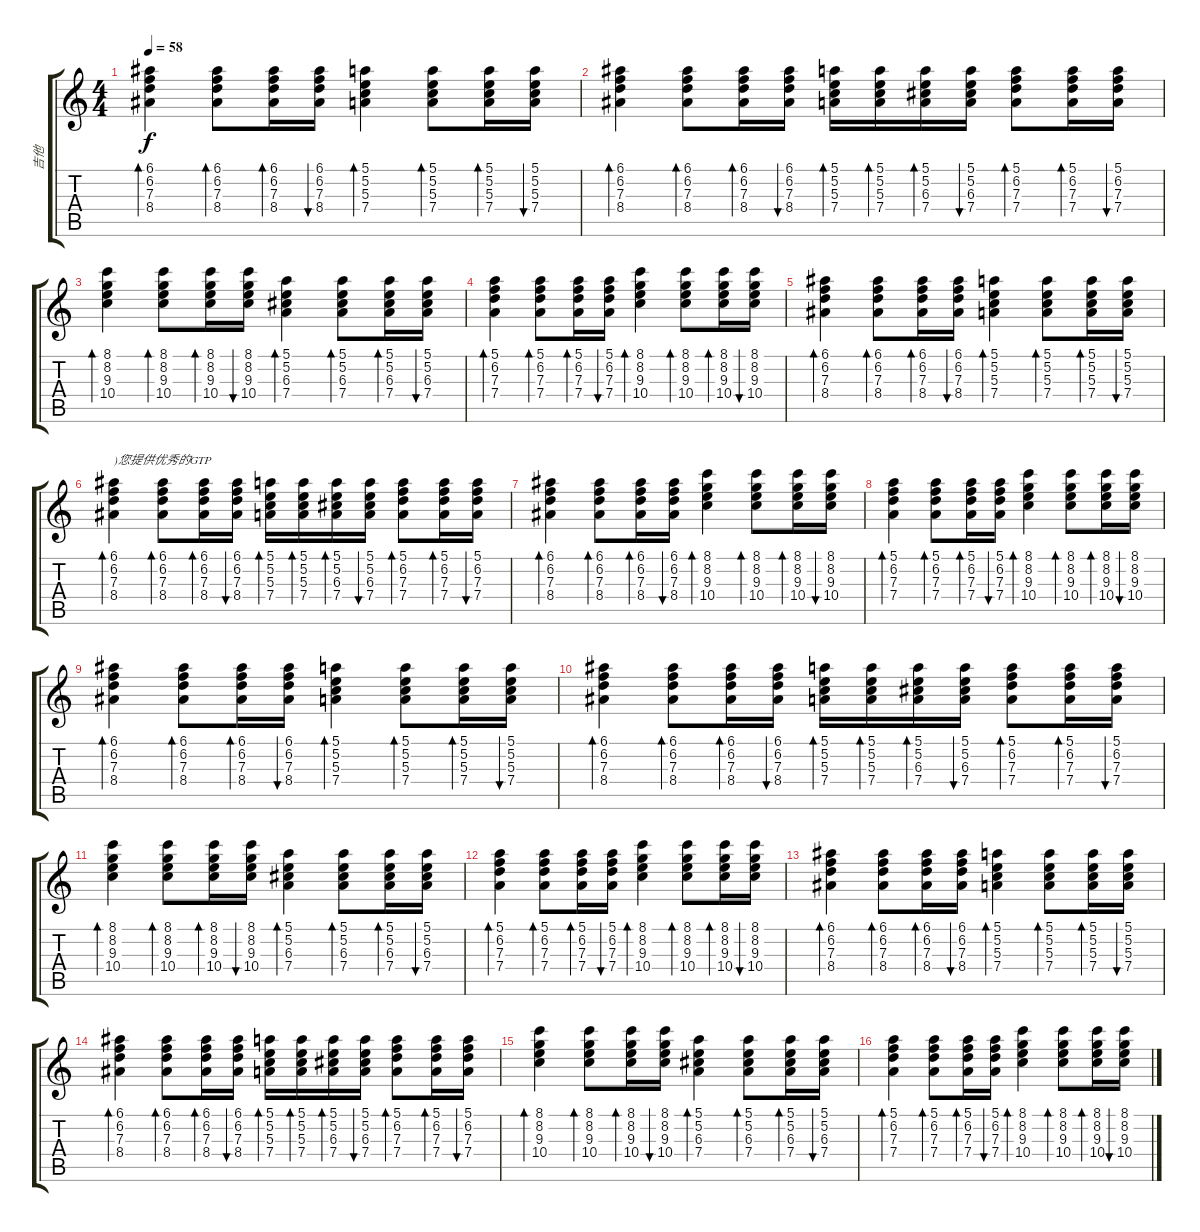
\track ("吉他" "吉他") {instrument electricguitarjazz}
\staff {score tabs}
\tuning (E4 B3 G3 D3 A2 E2) {hide}
\ts (4 4)
\tempo 58
\clef g2
\ks c
(6.1 6.2 7.3 8.4).4{bd 30 dy f} (6.1 6.2 7.3 8.4).8{bd 30} (6.1 6.2 7.3 8.4).16{bd 30} (6.1 6.2 7.3 8.4).16{bu 30} (5.1 5.2 5.3 7.4).4{bd 30} (5.1 5.2 5.3 7.4).8{bd 30} (5.1 5.2 5.3 7.4).16{bd 30} (5.1 5.2 5.3 7.4).16{bu 30} |
(6.1 6.2 7.3 8.4).4{bd 30} (6.1 6.2 7.3 8.4).8{bd 30} (6.1 6.2 7.3 8.4).16{bd 30} (6.1 6.2 7.3 8.4).16{bu 30} (5.1 5.2 5.3 7.4).16{bd 30} (5.1 5.2 5.3 7.4).16{bd 30} (5.1 5.2 6.3 7.4).16{bd 30} (5.1 5.2 6.3 7.4).16{bu 30} (5.1 6.2 7.3 7.4).8{bd 120} (5.1 6.2 7.3 7.4).16{bd 120} (5.1 6.2 7.3 7.4).16{bu 120} |
(8.1 8.2 9.3 10.4).4{bd 30} (8.1 8.2 9.3 10.4).8{bd 30} (8.1 8.2 9.3 10.4).16{bd 30} (8.1 8.2 9.3 10.4).16{bu 30} (5.1 5.2 6.3 7.4).4{bd 30} (5.1 5.2 6.3 7.4).8{bd 30} (5.1 5.2 6.3 7.4).16{bd 30} (5.1 5.2 6.3 7.4).16{bu 30} |
(5.1 6.2 7.3 7.4).4{bd 30} (5.1 6.2 7.3 7.4).8{bd 30} (5.1 6.2 7.3 7.4).16{bd 30} (5.1 6.2 7.3 7.4).16{bu 30} (8.1 8.2 9.3 10.4).4{bd 30} (8.1 8.2 9.3 10.4).8{bd 30} (8.1 8.2 9.3 10.4).16{bd 30} (8.1 8.2 9.3 10.4).16{bu 30} |
(6.1 6.2 7.3 8.4).4{bd 30} (6.1 6.2 7.3 8.4).8{bd 30} (6.1 6.2 7.3 8.4).16{bd 30} (6.1 6.2 7.3 8.4).16{bu 30} (5.1 5.2 5.3 7.4).4{bd 30} (5.1 5.2 5.3 7.4).8{bd 30} (5.1 5.2 5.3 7.4).16{bd 30} (5.1 5.2 5.3 7.4).16{bu 30} |
(6.1 6.2 7.3 8.4).4{bd 30 txt ")您提供优秀的GTP"} (6.1 6.2 7.3 8.4).8{bd 30} (6.1 6.2 7.3 8.4).16{bd 30} (6.1 6.2 7.3 8.4).16{bu 30} (5.1 5.2 5.3 7.4).16{bd 30} (5.1 5.2 5.3 7.4).16{bd 30} (5.1 5.2 6.3 7.4).16{bd 30} (5.1 5.2 6.3 7.4).16{bu 30} (5.1 6.2 7.3 7.4).8{bd 120} (5.1 6.2 7.3 7.4).16{bd 120} (5.1 6.2 7.3 7.4).16{bu 120} |
(6.1 6.2 7.3 8.4).4{bd 30} (6.1 6.2 7.3 8.4).8{bd 30} (6.1 6.2 7.3 8.4).16{bd 30} (6.1 6.2 7.3 8.4).16{bu 30} (8.1 8.2 9.3 10.4).4{bd 30} (8.1 8.2 9.3 10.4).8{bd 30} (8.1 8.2 9.3 10.4).16{bd 30} (8.1 8.2 9.3 10.4).16{bu 30} |
(5.1 6.2 7.3 7.4).4{bd 30} (5.1 6.2 7.3 7.4).8{bd 30} (5.1 6.2 7.3 7.4).16{bd 30} (5.1 6.2 7.3 7.4).16{bu 30} (8.1 8.2 9.3 10.4).4{bd 30} (8.1 8.2 9.3 10.4).8{bd 30} (8.1 8.2 9.3 10.4).16{bd 30} (8.1 8.2 9.3 10.4).16{bu 30} |
(6.1 6.2 7.3 8.4).4{bd 30} (6.1 6.2 7.3 8.4).8{bd 30} (6.1 6.2 7.3 8.4).16{bd 30} (6.1 6.2 7.3 8.4).16{bu 30} (5.1 5.2 5.3 7.4).4{bd 30} (5.1 5.2 5.3 7.4).8{bd 30} (5.1 5.2 5.3 7.4).16{bd 30} (5.1 5.2 5.3 7.4).16{bu 30} |
(6.1 6.2 7.3 8.4).4{bd 30} (6.1 6.2 7.3 8.4).8{bd 30} (6.1 6.2 7.3 8.4).16{bd 30} (6.1 6.2 7.3 8.4).16{bu 30} (5.1 5.2 5.3 7.4).16{bd 30} (5.1 5.2 5.3 7.4).16{bd 30} (5.1 5.2 6.3 7.4).16{bd 30} (5.1 5.2 6.3 7.4).16{bu 30} (5.1 6.2 7.3 7.4).8{bd 120} (5.1 6.2 7.3 7.4).16{bd 120} (5.1 6.2 7.3 7.4).16{bu 120} |
(8.1 8.2 9.3 10.4).4{bd 30} (8.1 8.2 9.3 10.4).8{bd 30} (8.1 8.2 9.3 10.4).16{bd 30} (8.1 8.2 9.3 10.4).16{bu 30} (5.1 5.2 6.3 7.4).4{bd 30} (5.1 5.2 6.3 7.4).8{bd 30} (5.1 5.2 6.3 7.4).16{bd 30} (5.1 5.2 6.3 7.4).16{bu 30} |
(5.1 6.2 7.3 7.4).4{bd 30} (5.1 6.2 7.3 7.4).8{bd 30} (5.1 6.2 7.3 7.4).16{bd 30} (5.1 6.2 7.3 7.4).16{bu 30} (8.1 8.2 9.3 10.4).4{bd 30} (8.1 8.2 9.3 10.4).8{bd 30} (8.1 8.2 9.3 10.4).16{bd 30} (8.1 8.2 9.3 10.4).16{bu 30} |
(6.1 6.2 7.3 8.4).4{bd 30} (6.1 6.2 7.3 8.4).8{bd 30} (6.1 6.2 7.3 8.4).16{bd 30} (6.1 6.2 7.3 8.4).16{bu 30} (5.1 5.2 5.3 7.4).4{bd 30} (5.1 5.2 5.3 7.4).8{bd 30} (5.1 5.2 5.3 7.4).16{bd 30} (5.1 5.2 5.3 7.4).16{bu 30} |
(6.1 6.2 7.3 8.4).4{bd 30} (6.1 6.2 7.3 8.4).8{bd 30} (6.1 6.2 7.3 8.4).16{bd 30} (6.1 6.2 7.3 8.4).16{bu 30} (5.1 5.2 5.3 7.4).16{bd 30} (5.1 5.2 5.3 7.4).16{bd 30} (5.1 5.2 6.3 7.4).16{bd 30} (5.1 5.2 6.3 7.4).16{bu 30} (5.1 6.2 7.3 7.4).8{bd 120} (5.1 6.2 7.3 7.4).16{bd 120} (5.1 6.2 7.3 7.4).16{bu 120} |
(8.1 8.2 9.3 10.4).4{bd 30} (8.1 8.2 9.3 10.4).8{bd 30} (8.1 8.2 9.3 10.4).16{bd 30} (8.1 8.2 9.3 10.4).16{bu 30} (5.1 5.2 6.3 7.4).4{bd 30} (5.1 5.2 6.3 7.4).8{bd 30} (5.1 5.2 6.3 7.4).16{bd 30} (5.1 5.2 6.3 7.4).16{bu 30} |
(5.1 6.2 7.3 7.4).4{bd 30} (5.1 6.2 7.3 7.4).8{bd 30} (5.1 6.2 7.3 7.4).16{bd 30} (5.1 6.2 7.3 7.4).16{bu 30} (8.1 8.2 9.3 10.4).4{bd 30} (8.1 8.2 9.3 10.4).8{bd 30} (8.1 8.2 9.3 10.4).16{bd 30} (8.1 8.2 9.3 10.4).16{bu 30}
